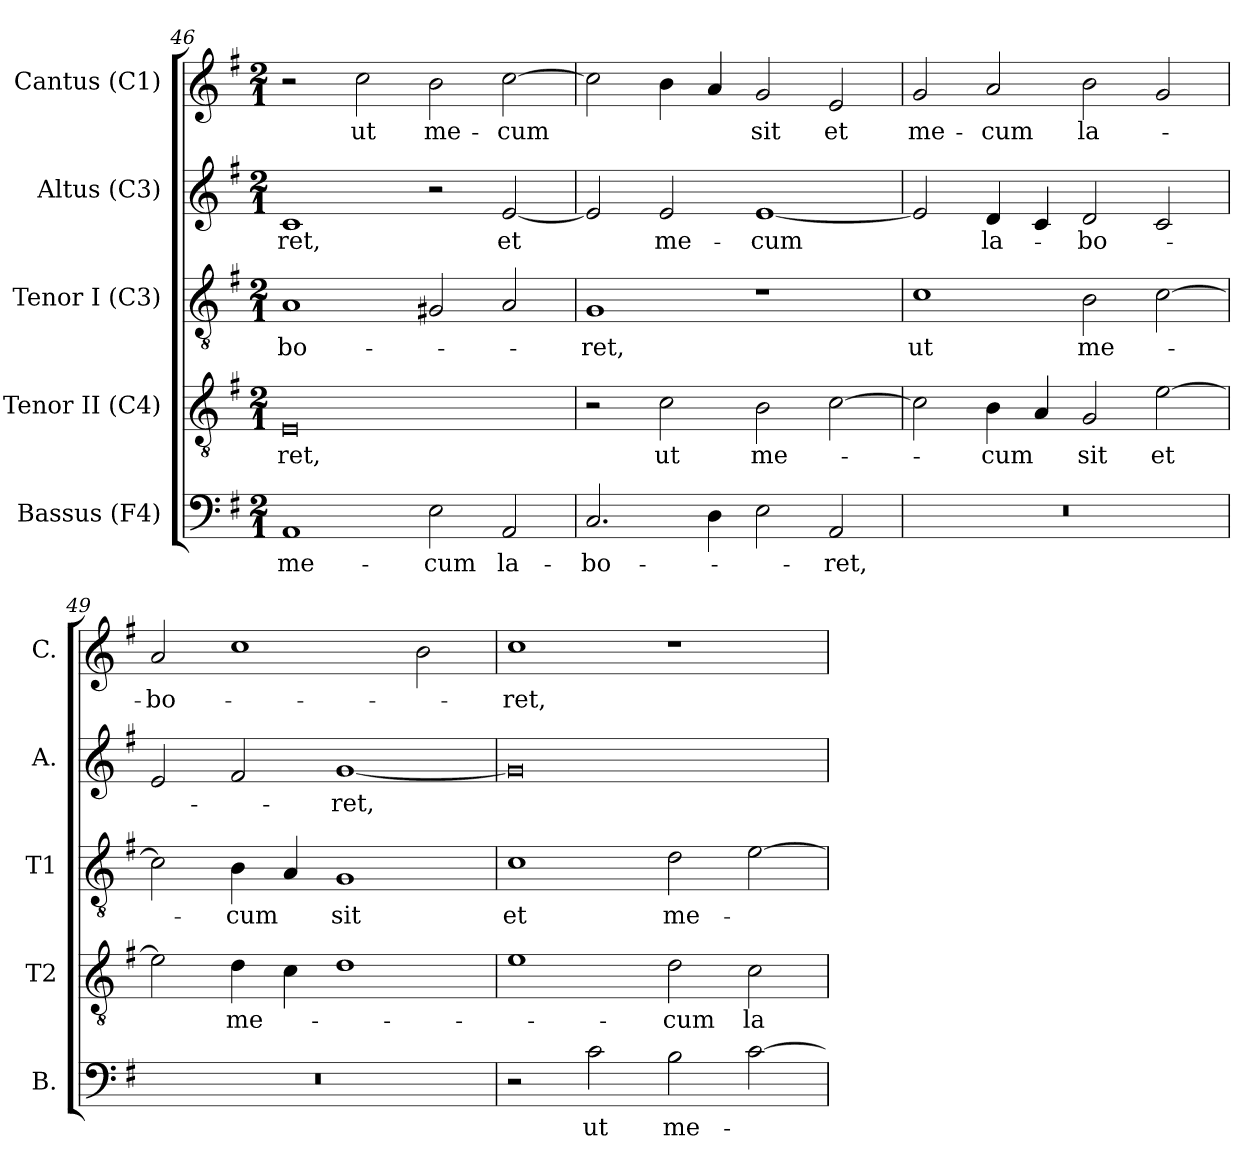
**kern	**text	**kern	**text	**kern	**text	**kern	**text	**kern	**text
*part5	*part5	*part4	*part4	*part3	*part3	*part2	*part2	*part1	*part1
*staff5	*staff5	*staff4	*staff4	*staff3	*staff3	*staff2	*staff2	*staff1	*staff1
*I"Bassus (F4)	*	*I"Tenor II (C4)	*	*I"Tenor I (C3)	*	*I"Altus (C3)	*	*I"Cantus (C1)	*
*I'B.	*	*I'T2	*	*I'T1	*	*I'A.	*	*I'C.	*
*clefF4	*	*clefGv2	*	*clefGv2	*	*clefG2	*	*clefG2	*
*	*	*	*	*ITrd7c12	*	*ITrd7c12	*	*	*
*k[f#]	*	*k[f#]	*	*k[f#]	*	*k[f#]	*	*k[f#]	*
*G:	*	*G:	*	*G:	*	*G:	*	*G:	*
*M2/1	*	*M2/1	*	*M2/1	*	*M2/1	*	*M2/1	*
=46	=46	=46	=46	=46	=46	=46	=46	=46	=46
!	!LO:LY:b:color=#000000	!	!	!	!	!	!	!	!
!	!	!	!LO:LY:b:color=#000000	!	!	!	!	!	!
!	!	!	!	!	!LO:LY:b:color=#000000	!	!	!	!
!	!	!	!	!	!	!	!LO:LY:b:color=#000000	!	!
1AAi	me-	0Ei	-ret,	1AAi	-bo-	1Ci	-ret,	2r	.
!	!	!	!	!	!	!	!	!	!LO:LY:b:color=#000000
.	.	.	.	.	.	.	.	2cci\	ut
!	!LO:LY:b:color=#000000	!	!	!	!	!	!	!	!
!	!	!	!	!	!	!	!	!	!LO:LY:b:color=#000000
2Ei\	-cum	.	.	2GG#Xi/	.	2r	.	2bi\	me-
!	!LO:LY:b:color=#000000	!	!	!	!	!	!	!	!
!	!	!	!	!	!	!	!LO:LY:b:color=#000000	!	!
!	!	!	!	!	!	!	!	!	!LO:LY:b:color=#000000
2AAi/	la-	.	.	2AAi/	.	[2Ei/	et	[2cci\	-cum
=47	=47	=47	=47	=47	=47	=47	=47	=47	=47
!	!LO:LY:b:color=#000000	!	!	!	!	!	!	!	!
!	!	!	!	!	!LO:LY:b:color=#000000	!	!	!	!
2.Ci/	-bo-	2r	.	1GGi	-ret,	2Ei/]	.	2cci\]	.
!	!	!	!LO:LY:b:color=#000000	!	!	!	!	!	!
!	!	!	!	!	!	!	!LO:LY:b:color=#000000	!	!
.	.	2ci\	ut	.	.	2Ei/	me-	4bi\	.
4Di\	.	.	.	.	.	.	.	4ai/	.
!	!	!	!LO:LY:b:color=#000000	!	!	!	!	!	!
!	!	!	!	!	!	!	!LO:LY:b:color=#000000	!	!
!	!	!	!	!	!	!	!	!	!LO:LY:b:color=#000000
2Ei\	.	2Bi\	me-	1r	.	[1Ei	-cum	2gi/	sit
!	!LO:LY:b:color=#000000	!	!	!	!	!	!	!	!
!	!	!	!	!	!	!	!	!	!LO:LY:b:color=#000000
2AAi/	-ret,	[2ci\	.	.	.	.	.	2ei/	et
!!LO:PB:g=z
=48	=48	=48	=48	=48	=48	=48	=48	=48	=48
!LO:N:vis=1	!	!	!	!	!	!	!	!	!
!	!	!	!	!	!LO:LY:b:color=#000000	!	!	!	!
!	!	!	!	!	!	!	!	!	!LO:LY:b:color=#000000
0r	.	2ci\]	.	1Ci	ut	2Ei/]	.	2gi/	me-
!	!	!	!LO:LY:b:color=#000000	!	!	!	!	!	!
!	!	!	!	!	!	!	!LO:LY:b:color=#000000	!	!
!	!	!	!	!	!	!	!	!	!LO:LY:b:color=#000000
.	.	4Bi\	-cum	.	.	4Di/	la-	2ai/	-cum
.	.	4Ai/	.	.	.	4Ci/	.	.	.
!	!	!	!LO:LY:b:color=#000000	!	!	!	!	!	!
!	!	!	!	!	!LO:LY:b:color=#000000	!	!	!	!
!	!	!	!	!	!	!	!LO:LY:b:color=#000000	!	!
!	!	!	!	!	!	!	!	!	!LO:LY:b:color=#000000
.	.	2Gi/	sit	2BBi\	me-	2Di/	-bo-	2bi\	la-
!	!	!	!LO:LY:b:color=#000000	!	!	!	!	!	!
.	.	[2ei\	et	[2Ci\	.	2Ci/	.	2gi/	.
=49	=49	=49	=49	=49	=49	=49	=49	=49	=49
!LO:N:vis=1	!	!	!	!	!	!	!	!	!
!	!	!	!	!	!	!	!	!	!LO:LY:b:color=#000000
0r	.	2ei\]	.	2Ci\]	.	2Ei/	.	2ai/	-bo-
!	!	!	!LO:LY:b:color=#000000	!	!	!	!	!	!
!	!	!	!	!	!LO:LY:b:color=#000000	!	!	!	!
.	.	4di\	me-	4BBi\	-cum	2F#i/	.	1cci	.
.	.	4ci\	.	4AAi/	.	.	.	.	.
!	!	!	!	!	!LO:LY:b:color=#000000	!	!	!	!
!	!	!	!	!	!	!	!LO:LY:b:color=#000000	!	!
.	.	1di	.	1GGi	sit	[1Gi	-ret,	.	.
.	.	.	.	.	.	.	.	2bi\	.
=50	=50	=50	=50	=50	=50	=50	=50	=50	=50
!	!	!	!	!	!LO:LY:b:color=#000000	!	!	!	!
!	!	!	!	!	!	!	!	!	!LO:LY:b:color=#000000
2r	.	1ei	.	1Ci	et	0Gi]	.	1cci	-ret,
!	!LO:LY:b:color=#000000	!	!	!	!	!	!	!	!
2ci\	ut	.	.	.	.	.	.	.	.
!	!LO:LY:b:color=#000000	!	!	!	!	!	!	!	!
!	!	!	!LO:LY:b:color=#000000	!	!	!	!	!	!
!	!	!	!	!	!LO:LY:b:color=#000000	!	!	!	!
2Bi\	me-	2di\	-cum	2Di\	me-	.	.	1r	.
!	!	!	!LO:LY:b:color=#000000	!	!	!	!	!	!
[2ci\	.	2ci\	la-	[2Ei\	.	.	.	.	.
=	=	=	=	=	=	=	=	=	=
*-	*-	*-	*-	*-	*-	*-	*-	*-	*-
